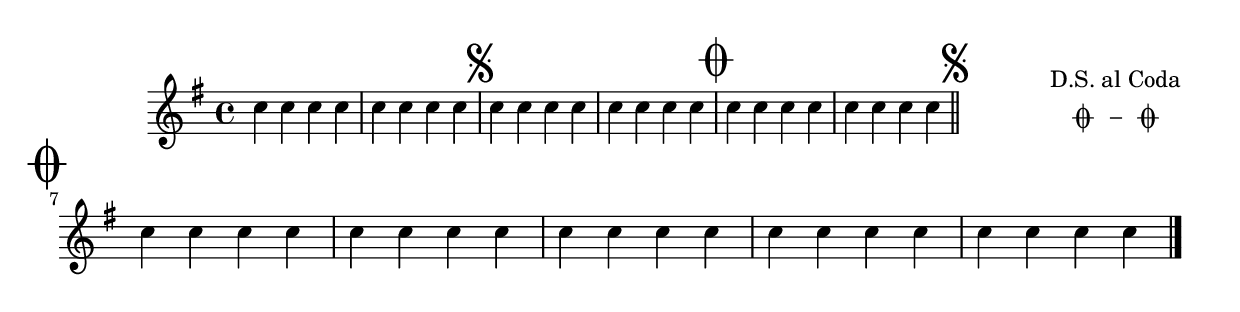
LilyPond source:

%% Do not edit this file; it is auto-generated from LSR http://lsr.dsi.unimi.it
%% This file is in the public domain.
\version "2.11.62"

\header {
  lsrtags = "repeats, breaks"

  texidoc = "
If you want to place an exiting segno sign and add text like \"D.S. al
Coda\" next to it where usually the staff lines are you can use this
snippet. The coda will resume in a new line. There is a variation
documented in this snippet, where the coda will remain on the same
line.

"
  doctitle = "Positioning segno and coda (with line break)"
} % begin verbatim

{ 
  \clef treble
  \key g \major
  \time 4/4
  \relative c'' {
    \repeat unfold 2 {
      | c4 c c c
    }
    
    % Set segno sign as rehearsal mark and adjust size if needed
    % \once \override Score.RehearsalMark #'font-size = #3
    \mark \markup { \musicglyph #"scripts.segno" }
    \repeat unfold 2 {
      | c4 c c c
    }
    
    % Set coda sign as rehearsal mark and adjust size if needed
    \once \override Score.RehearsalMark #'font-size = #4
    \mark \markup { \musicglyph #"scripts.coda" }
    \repeat unfold 2 {
      | c4 c c c
    }
    
    % Should Coda be on anew line?
    % Coda NOT on new line: use \nobreak
    % Coda on new line: DON'T use \nobreak
    % \noBreak
    
    \bar "||"
    
    % Set segno sign as rehearsal mark and adjust size if needed
    \once \override Score.RehearsalMark #'break-visibility = #begin-of-line-invisible
    % \once \override Score.RehearsalMark #'font-size = #3
    \mark \markup { \musicglyph #"scripts.segno" }
    
    % Here begins the trickery! 
    % \cadenzaOn will suppress the bar count and \stopStaff removes the staff lines.
    \cadenzaOn 
      \stopStaff 
        % Some examples of possible text-displays 
        
        % text line-aligned
        % ==================
        % Move text to the desired position
        % \once \override TextScript #'extra-offset = #'( 2 . -3.5 )
        % | s1*0^\markup { D.S. al Coda } }
        
        % text center-aligned
        % ====================
        % Move text to the desired position
        % \once \override TextScript #'extra-offset = #'( 6 . -5.0 )
        % | s1*0^\markup { \center-column { D.S. "al Coda" } }
        
        % text and symbols center-aligned
        % ===============================
        % Move text to the desired position and tweak spacing for optimum text alignment
        %\once \override TextScript #'extra-offset = #'( 8 . -5.5 )
        \once \override TextScript #'word-space = #1.5
        \once \override TextScript #'X-offset = #8
        \once \override TextScript #'Y-offset = #1.5
        | s1*0^\markup { \center-column { "D.S. al Coda" \line { \musicglyph #"scripts.coda" \musicglyph #"scripts.tenuto" \musicglyph #"scripts.coda"} } }
        
        % Increasing the unfold counter will expand the staff-free space
        \repeat unfold 4 {
          s4 s4 s4 s4
          \bar ""
        }
        % Resume bar count and show staff lines again
     \startStaff
   \cadenzaOff
   
   % Should Coda be on new line?
   % Coda NOT on new line: DON'T use \break
   % Coda on new line: use \break
   \break 
   
   % Show up, you clef and key!
   \once \override Staff.KeySignature #'break-visibility = #end-of-line-invisible
   \once \override Staff.Clef #'break-visibility = #end-of-line-invisible

   % Set coda sign as rehearsal mark and adjust size and position
   
   % Put the coda sign ontop of the (treble-)clef dependend on coda's line-position
      
     % Coda NOT on new line, use this:
     % \once \override Score.RehearsalMark #'extra-offset = #'( -2 . 1.75 )
     
     % Coda on new line, use this:
     \once \override Score.RehearsalMark #'extra-offset = #'( -8.42 . 1.75 )
   
   \once \override Score.RehearsalMark #'font-size = #5
   \mark \markup { \musicglyph #"scripts.coda" }

   % The coda
   \repeat unfold 5 {
      | c4 c c c
    }
    \bar"|."
  }
}
